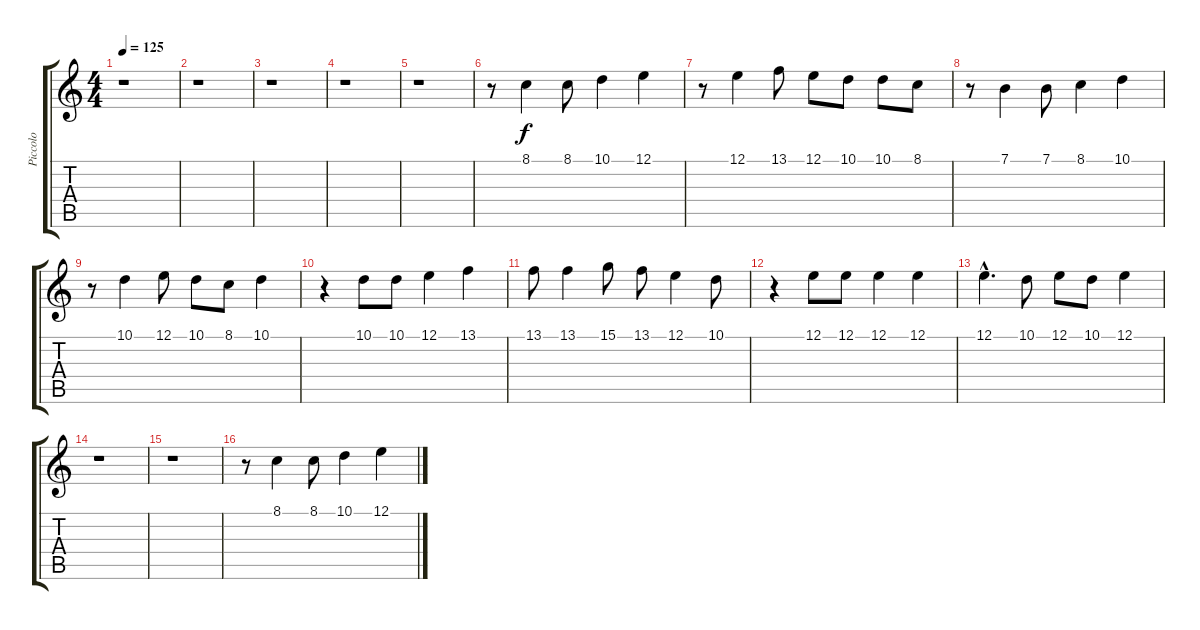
\track ("Piccolo" "Piccolo") {instrument piccolo}
\staff {score tabs}
\tuning (E4 B3 G3 D3 A2 E2) {hide}
\ts (4 4)
\tempo 125
\clef g2
\ks c
r.1{dy f} |
r.1 |
r.1 |
r.1 |
r.1 |
r.8 8.1.4{volume 12 instrument piccolo} 8.1.8 10.1.4 12.1.4 |
r.8 12.1.4 13.1.8 12.1.8 10.1.8 10.1.8 8.1.8 |
r.8 7.1.4 7.1.8 8.1.4 10.1.4 |
r.8 10.1.4 12.1.8 10.1.8 8.1.8 10.1.4 |
r.4 10.1.8 10.1.8 12.1.4 13.1.4 |
13.1.8 13.1.4 15.1.8 13.1.8 12.1.4 10.1.8 |
r.4 12.1.8 12.1.8 12.1.4 12.1.4 |
12.1{hac}.4{d} 10.1.8 12.1.8 10.1.8 12.1.4 |
r.1 |
r.1 |
r.8 8.1.4 8.1.8 10.1.4 12.1.4
